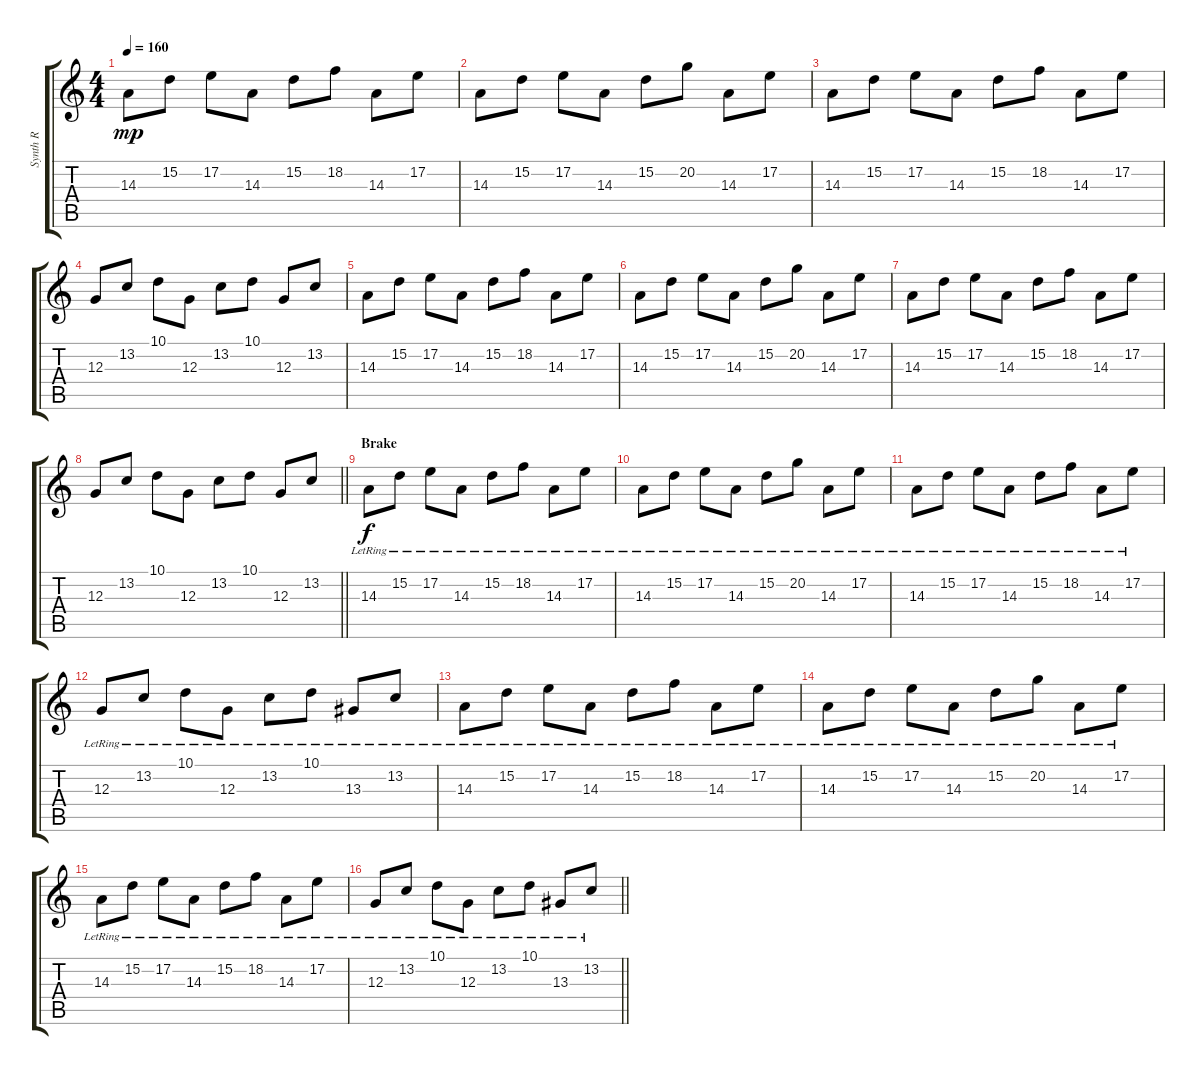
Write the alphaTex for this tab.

\track ("Synth R" "Synth R") {instrument pad1newage}
\staff {score tabs}
\tuning (E4 B3 G3 D3 A2 E2) {hide}
\ts (4 4)
\tempo 160
\clef g2
\ks c
14.3.8{dy mp} 15.2.8 17.2.8 14.3.8 15.2.8 18.2.8 14.3.8 17.2.8 |
14.3.8 15.2.8 17.2.8 14.3.8 15.2.8 20.2.8 14.3.8 17.2.8 |
14.3.8 15.2.8 17.2.8 14.3.8 15.2.8 18.2.8 14.3.8 17.2.8 |
12.3.8 13.2.8 10.1.8 12.3.8 13.2.8 10.1.8 12.3.8 13.2.8 |
14.3.8 15.2.8 17.2.8 14.3.8 15.2.8 18.2.8 14.3.8 17.2.8 |
14.3.8 15.2.8 17.2.8 14.3.8 15.2.8 20.2.8 14.3.8 17.2.8 |
14.3.8 15.2.8 17.2.8 14.3.8 15.2.8 18.2.8 14.3.8 17.2.8 |
\barLineRight lightlight
12.3.8 13.2.8 10.1.8 12.3.8 13.2.8 10.1.8 12.3.8 13.2.8 |
\section ("" "Brake")
14.3{lr}.8{dy f} 15.2{lr}.8 17.2{lr}.8 14.3{lr}.8 15.2{lr}.8 18.2{lr}.8 14.3{lr}.8 17.2{lr}.8 |
14.3{lr}.8 15.2{lr}.8 17.2{lr}.8 14.3{lr}.8 15.2{lr}.8 20.2{lr}.8 14.3{lr}.8 17.2{lr}.8 |
14.3{lr}.8 15.2{lr}.8 17.2{lr}.8 14.3{lr}.8 15.2{lr}.8 18.2{lr}.8 14.3{lr}.8 17.2{lr}.8 |
12.3{lr}.8 13.2{lr}.8 10.1{lr}.8 12.3{lr}.8 13.2{lr}.8 10.1{lr}.8 13.3{lr}.8 13.2{lr}.8 |
14.3{lr}.8 15.2{lr}.8 17.2{lr}.8 14.3{lr}.8 15.2{lr}.8 18.2{lr}.8 14.3{lr}.8 17.2{lr}.8 |
14.3{lr}.8 15.2{lr}.8 17.2{lr}.8 14.3{lr}.8 15.2{lr}.8 20.2{lr}.8 14.3{lr}.8 17.2{lr}.8 |
14.3{lr}.8 15.2{lr}.8 17.2{lr}.8 14.3{lr}.8 15.2{lr}.8 18.2{lr}.8 14.3{lr}.8 17.2{lr}.8 |
\barLineRight lightlight
12.3{lr}.8 13.2{lr}.8 10.1{lr}.8 12.3{lr}.8 13.2{lr}.8 10.1{lr}.8 13.3{lr}.8 13.2{lr}.8
